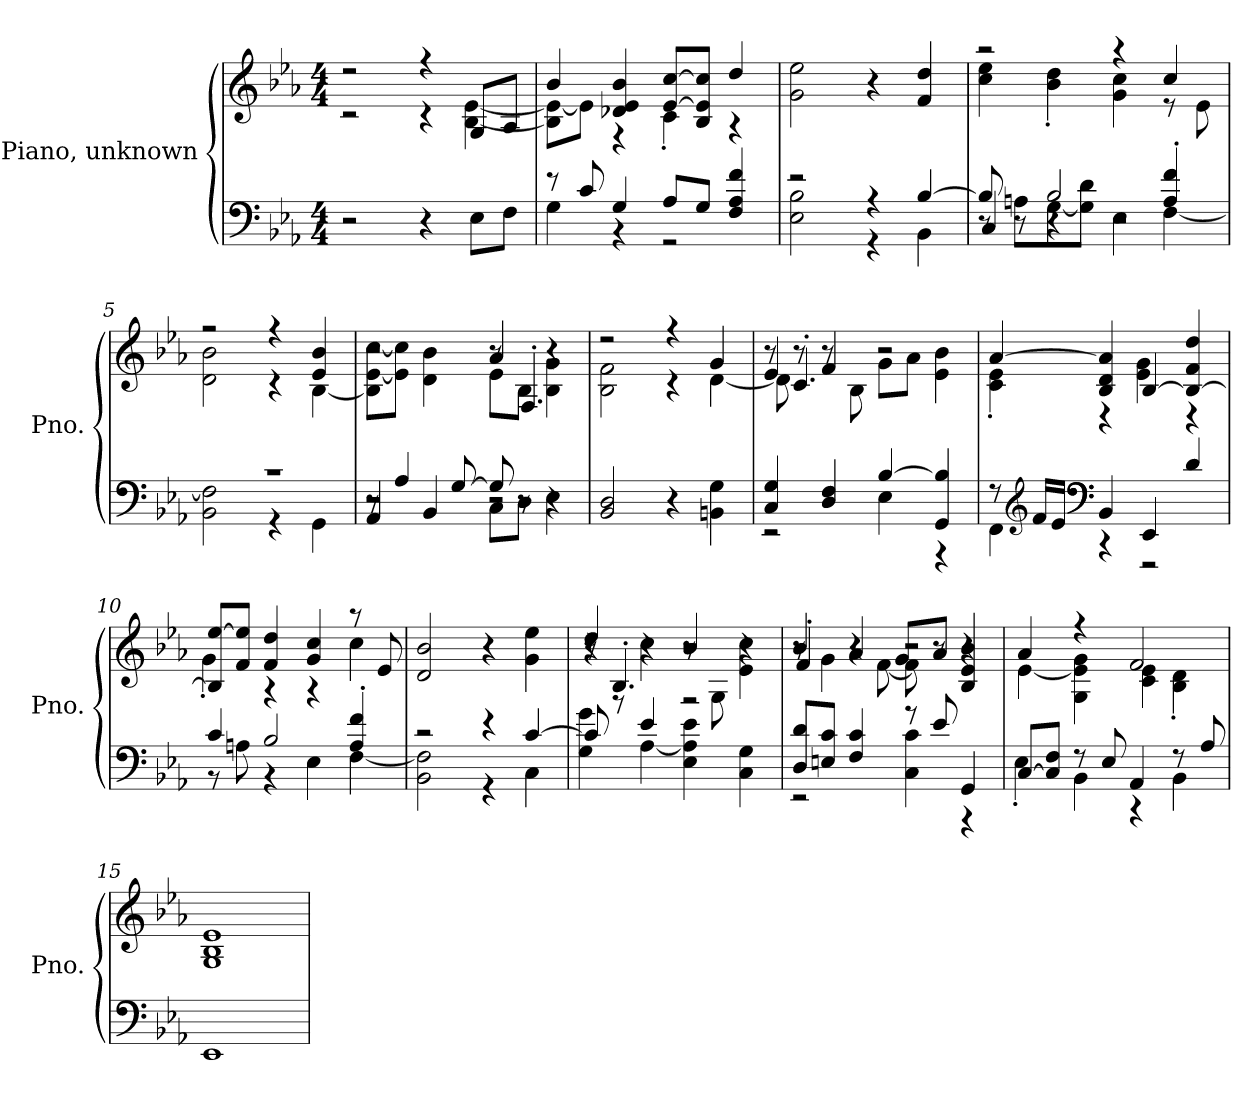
**kern	**kern
*part1	*part1
*staff2	*staff1
*I"Piano, unknown	*
*I'Pno.	*
*clefF4	*clefG2
*k[b-e-a-]	*k[b-e-a-]
*M4/4	*M4/4
*MM120	*MM120
=1	=1
*	*^
2r	2r	2r
4r	4r	4r
8E-\L	8G/L	[4B-\ [4e-\
8F\J	8A-/J	.
=2	=2	=2
*^	*	*
8r	4G\	4b-/	8B-\] 8e-\_L
8c/	.	.	8e-\J]
4G/	4r	4d-X/ 4e-/ 4b-/	4r
8A-/L	2r	[8e-/ [8cc/L	4c'\
8G/J	.	8B-/ 8e-/] 8cc/]J	.
4F/ 4A-/ 4f/	.	4dd/	4r
*	*	*v	*v
=3	=3	=3
2r	2E-\ 2B-\	2g\ 2ee-\
4r	4r	4r
[4B-/	4BB-\	4f/ 4dd/
=4	=4	=4
*	*^	*^
8B-/]	8r	4C/	2r	4cc\ 4ee-\
8r	8An\L	.	.	.
2B-/	[8G\	4r	.	4b-\' 4dd\'
.	8G\] 8d\J	.	.	.
.	4E-\	2r	4r	4g\ 4cc\
4A/' 4f/'	[4F\	.	4cc/	8r
.	.	.	.	8e-\
*	*v	*v	*	*
=5	=5	=5	=5
1r	2BB-\ 2F\]	2r	2d\ 2b-\
.	4r	4r	4r
.	4GG\	4e-/ 4b-/	[4B-\
!!LO:LB:g=z
=6	=6	=6	=6
*	*^	*	*^
8r	2r	4AA-/	2r	8B-\] [8e-\ [8cc\L	2r
4A-/	.	.	.	8e-\] 8cc\]J	.
.	.	4BB-/	.	4d\ 4b-\	.
[8G/	.	.	.	.	.
8G/]	8C\L	2r	4a-/	8e-\L	8r
8r	8D\J	.	.	8B-\J	4.F'/
4r	4E-\	.	4r	4B-\ 4g\	.
*v	*v	*v	*	*	*
*	*	*v	*v
=7	=7	=7
2BB-/ 2D/	2r	2B-\ 2f\
4r	4r	4r
4BBn\ 4G\	4g/	[4d\
=8	=8	=8
*^	*	*^
4C/ 4G/	2r	4e-/	8d\]	8r
.	.	.	8r	4.c'/
4D/ 4F/	.	4f/	8r	.
.	.	.	8B-\	.
[4B-/	4E-\	2r	8g\L	2r
.	.	.	8a-\J	.
4GG/ 4B-/]	4r	.	4e-\ 4b-\	.
*	*	*	*v	*v
=9	=9	=9	=9
8r	4FF\	[4a-/	4c\' 4e-\'
*clefG2	*	*	*
16f/LL	.	.	.
16e-/JJ	.	.	.
*clefF4	*	*	*
4BB-/	4r	4B-/ 4d/ 4a-/]	4r
4EE-/	2r	[4B-/	4e-\ 4g\
4d/	.	4B-/_ 4f/ 4dd/	4r
=10	=10	=10	=10
4c/	8r	8B-/] [8ee-/L	4g'\
.	8An\	8f/ 8ee-/]J	.
2B-/	4r	4f/ 4dd/	4r
.	4E-\	4g/ 4cc/	4r
4A/' 4f/'	[4F\	8r	4cc\
.	.	8e-/	.
*	*	*v	*v
!!LO:LB:g=z
=11	=11	=11
2r	2BB-\ 2F\]	2d/ 2b-/
4r	4r	4r
[4c/	4C\	4g\ 4ee-\
=12	=12	=12
*	*	*^
*	*	*	*^
8c/]	4G\ 4g\	4dd/	4r	8r
8r	.	.	.	4.B-'/
4e-/	[4A-\	4r	4cc\	.
2r	4E-\ 4A-\] 4e-\	4b-/	8r	2r
.	.	.	8G\	.
.	4C\ 4G\	4r	4e-\ 4cc\	.
=13	=13	=13	=13	=13
8D/ 8d/L	2r	4b-/	8r	4f'/
8En/ 8c/J	.	.	4g\	.
4F/ 4c/	.	4a-/	.	4r
.	.	.	[8f\	.
8r	4C\ 4c\	2r	8f\]	8g/L
8e-/	.	.	8r	8a-/J
4GG/	4r	.	4r	4B-/ 4e-/ 4b-/
*	*	*	*v	*v
=14	=14	=14	=14
[8C/L	4E-'\	4a-/	[4e-\
8C/] 8F/J	.	.	.
8r	4BB-\	4r	4G\ 4e-\] 4g\
8E-/	.	.	.
4AA-/	4r	2f/	4c\ 4e-\
8r	4BB-\	.	4B-\' 4d\'
8A-/	.	.	.
*v	*v	*	*
*	*v	*v
=15	=15
1EE-	1G 1B- 1e-
=	=
*-	*-
